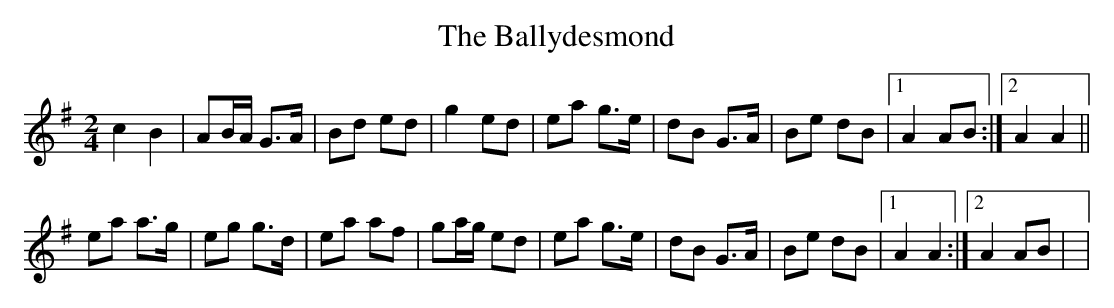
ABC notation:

X:1
T:The Ballydesmond
M:2/4
L:1/8
K:ADor
c2 B2|AB/A/ G>A|Bd ed|g2 ed|\
ea g>e|dB G>A|Be dB|1 A2 AB:|2A2 A2||
ea a>g|eg g>d|ea af|ga/g/ ed|\
ea g>e|dB G>A|Be dB|1A2 A2:|2A2 AB|>|
